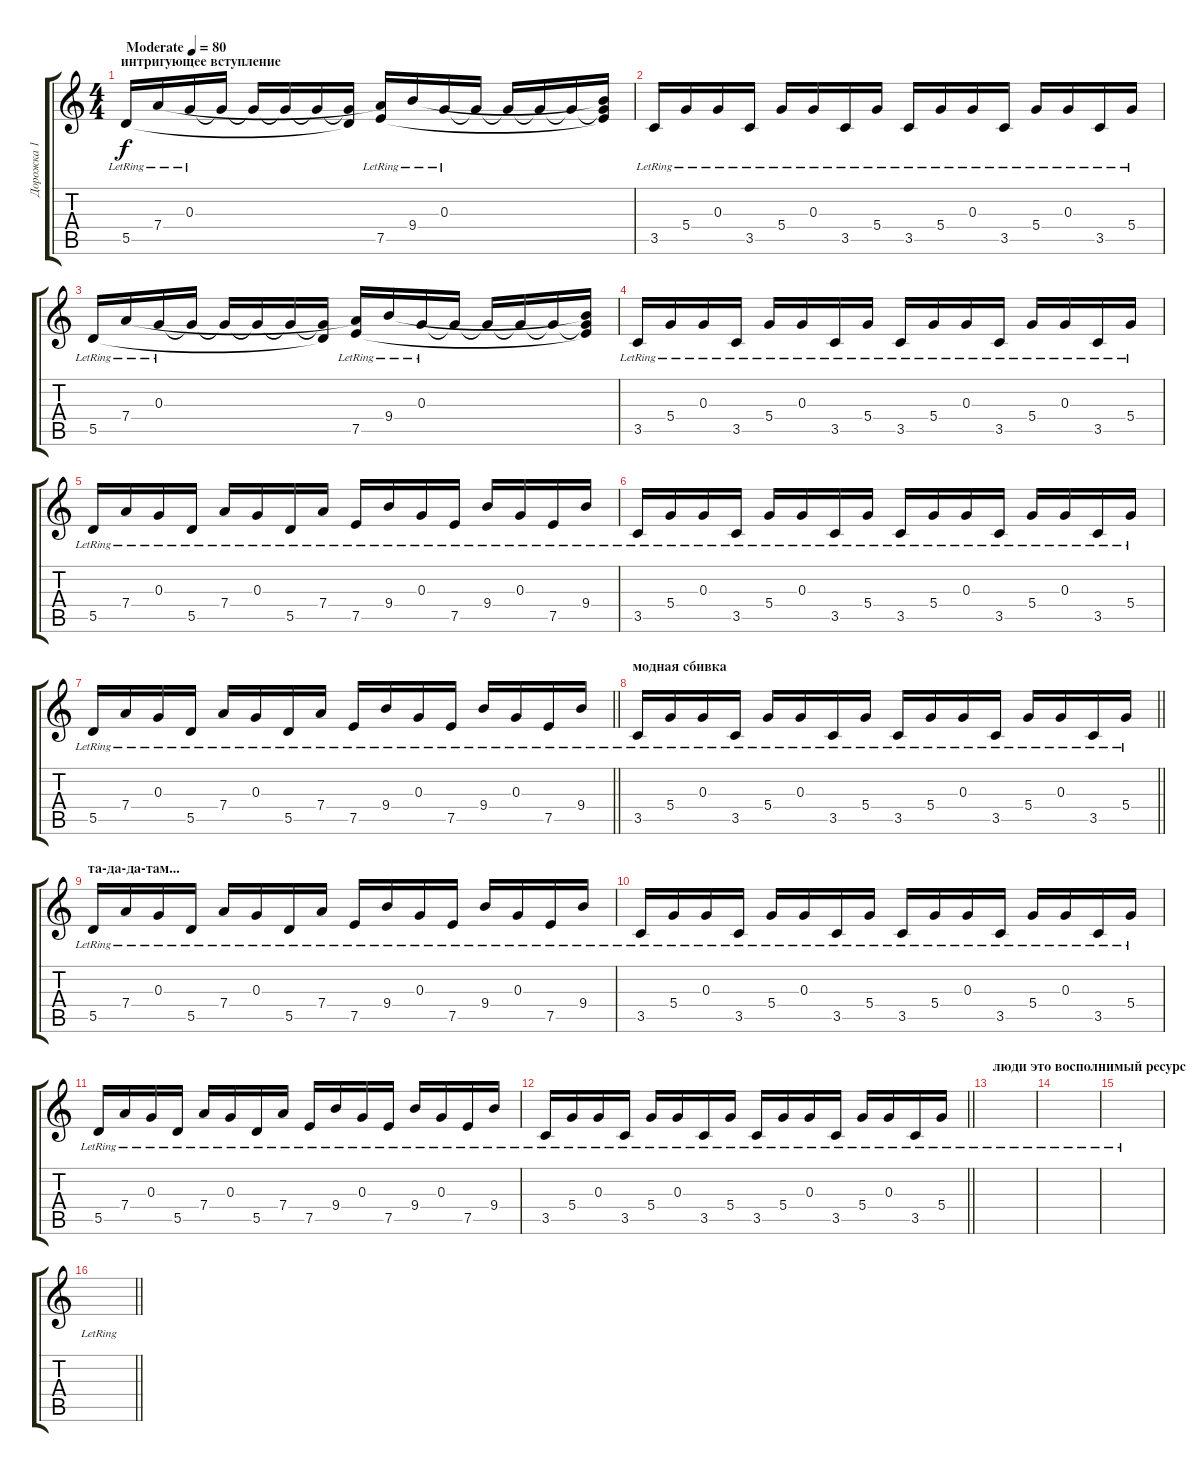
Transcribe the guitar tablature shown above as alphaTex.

\track ("Дорожка 1" "Дорожка 1") {instrument acousticguitarsteel}
\staff {score tabs}
\tuning (E4 B3 G3 D3 A2 E2) {hide}
\ts (4 4)
\section ("" "интригующее вступление")
\tempo (80 "Moderate")
\clef g2
\ks c
5.5{lr}.16{dy f instrument acousticguitarsteel} 7.4{lr}.16 0.3{lr}.16 0.3{t}.16 0.3{t}.16 0.3{t}.16 0.3{t}.16 (0.3{t} 5.5{t}).16 (7.4{t} 7.5{lr}).16 9.4{lr}.16 0.3{lr}.16 0.3{t}.16 0.3{t}.16 0.3{t}.16 0.3{t}.16 (0.3{t} 9.4{t} 7.5{t}).16 |
3.5{lr}.16 5.4{lr}.16 0.3{lr}.16 3.5{lr}.16 5.4{lr}.16 0.3{lr}.16 3.5{lr}.16 5.4{lr}.16 3.5{lr}.16 5.4{lr}.16 0.3{lr}.16 3.5{lr}.16 5.4{lr}.16 0.3{lr}.16 3.5{lr}.16 5.4{lr}.16 |
5.5{lr}.16 7.4{lr}.16 0.3{lr}.16 0.3{t}.16 0.3{t}.16 0.3{t}.16 0.3{t}.16 (0.3{t} 5.5{t}).16 (7.4{t} 7.5{lr}).16 9.4{lr}.16 0.3{lr}.16 0.3{t}.16 0.3{t}.16 0.3{t}.16 0.3{t}.16 (0.3{t} 9.4{t} 7.5{t}).16 |
3.5{lr}.16 5.4{lr}.16 0.3{lr}.16 3.5{lr}.16 5.4{lr}.16 0.3{lr}.16 3.5{lr}.16 5.4{lr}.16 3.5{lr}.16 5.4{lr}.16 0.3{lr}.16 3.5{lr}.16 5.4{lr}.16 0.3{lr}.16 3.5{lr}.16 5.4{lr}.16 |
5.5{lr}.16 7.4{lr}.16 0.3{lr}.16 5.5{lr}.16 7.4{lr}.16 0.3{lr}.16 5.5{lr}.16 7.4{lr}.16 7.5{lr}.16 9.4{lr}.16 0.3{lr}.16 7.5{lr}.16 9.4{lr}.16 0.3{lr}.16 7.5{lr}.16 9.4{lr}.16 |
3.5{lr}.16 5.4{lr}.16 0.3{lr}.16 3.5{lr}.16 5.4{lr}.16 0.3{lr}.16 3.5{lr}.16 5.4{lr}.16 3.5{lr}.16 5.4{lr}.16 0.3{lr}.16 3.5{lr}.16 5.4{lr}.16 0.3{lr}.16 3.5{lr}.16 5.4{lr}.16 |
\barLineRight lightlight
5.5{lr}.16 7.4{lr}.16 0.3{lr}.16 5.5{lr}.16 7.4{lr}.16 0.3{lr}.16 5.5{lr}.16 7.4{lr}.16 7.5{lr}.16 9.4{lr}.16 0.3{lr}.16 7.5{lr}.16 9.4{lr}.16 0.3{lr}.16 7.5{lr}.16 9.4{lr}.16 |
\section ("" "модная сбивка")
\barLineRight lightlight
3.5{lr}.16 5.4{lr}.16 0.3{lr}.16 3.5{lr}.16 5.4{lr}.16 0.3{lr}.16 3.5{lr}.16 5.4{lr}.16 3.5{lr}.16 5.4{lr}.16 0.3{lr}.16 3.5{lr}.16 5.4{lr}.16 0.3{lr}.16 3.5{lr}.16 5.4{lr}.16 |
\section ("" "та-да-да-там...")
5.5{lr}.16 7.4{lr}.16 0.3{lr}.16 5.5{lr}.16 7.4{lr}.16 0.3{lr}.16 5.5{lr}.16 7.4{lr}.16 7.5{lr}.16 9.4{lr}.16 0.3{lr}.16 7.5{lr}.16 9.4{lr}.16 0.3{lr}.16 7.5{lr}.16 9.4{lr}.16 |
3.5{lr}.16 5.4{lr}.16 0.3{lr}.16 3.5{lr}.16 5.4{lr}.16 0.3{lr}.16 3.5{lr}.16 5.4{lr}.16 3.5{lr}.16 5.4{lr}.16 0.3{lr}.16 3.5{lr}.16 5.4{lr}.16 0.3{lr}.16 3.5{lr}.16 5.4{lr}.16 |
5.5{lr}.16 7.4{lr}.16 0.3{lr}.16 5.5{lr}.16 7.4{lr}.16 0.3{lr}.16 5.5{lr}.16 7.4{lr}.16 7.5{lr}.16 9.4{lr}.16 0.3{lr}.16 7.5{lr}.16 9.4{lr}.16 0.3{lr}.16 7.5{lr}.16 9.4{lr}.16 |
\barLineRight lightlight
3.5{lr}.16 5.4{lr}.16 0.3{lr}.16 3.5{lr}.16 5.4{lr}.16 0.3{lr}.16 3.5{lr}.16 5.4{lr}.16 3.5{lr}.16 5.4{lr}.16 0.3{lr}.16 3.5{lr}.16 5.4{lr}.16 0.3{lr}.16 3.5{lr}.16 5.4{lr}.16 |
\section ("" "люди это восполнимый ресурс")
|
|
|
\barLineRight lightlight
